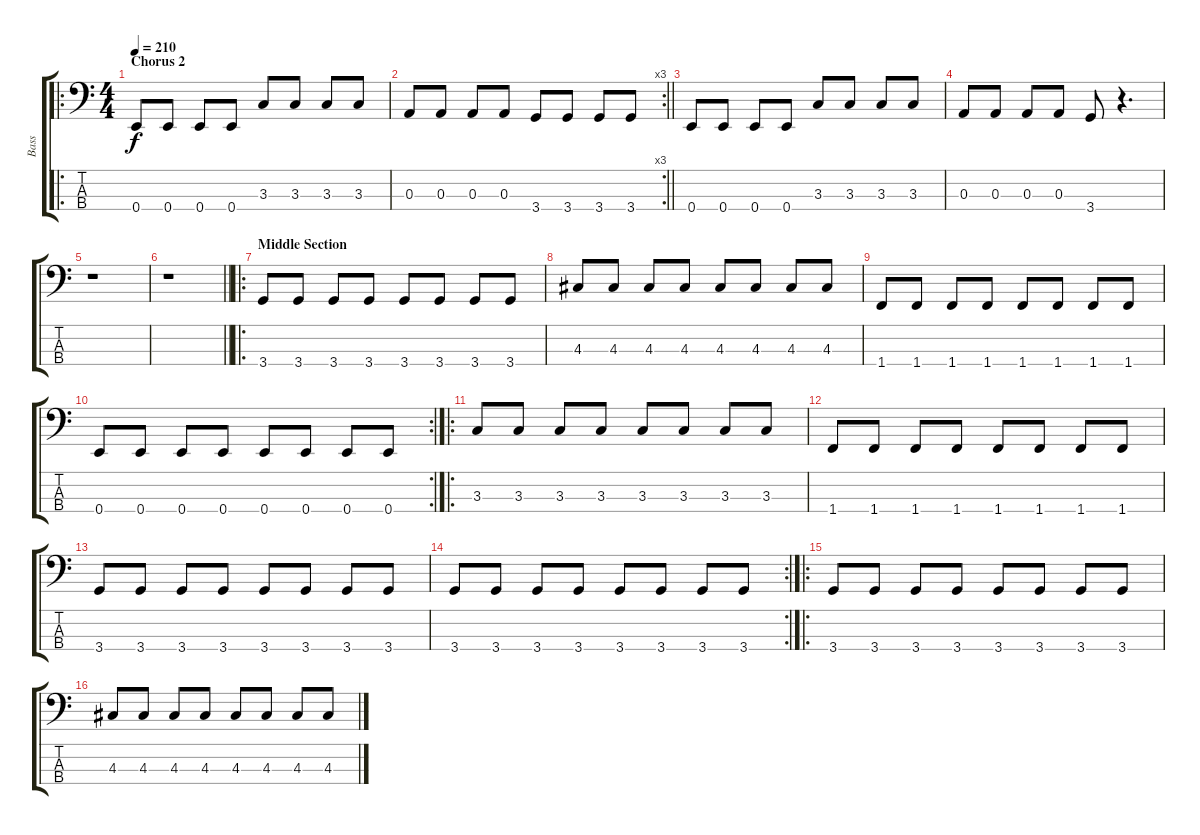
\track ("Bass" "Bass") {instrument electricbassfinger}
\staff {score tabs}
\tuning (G2 D2 A1 E1) {hide}
\ro
\ts (4 4)
\section ("" "Chorus 2")
\tempo 210
\clef f4
\ks c
0.4.8{dy f} 0.4.8 0.4.8 0.4.8 3.3.8 3.3.8 3.3.8 3.3.8 |
\rc 3
\barLineRight lightlight
0.3.8 0.3.8 0.3.8 0.3.8 3.4.8 3.4.8 3.4.8 3.4.8 |
0.4.8 0.4.8 0.4.8 0.4.8 3.3.8 3.3.8 3.3.8 3.3.8 |
0.3.8 0.3.8 0.3.8 0.3.8 3.4.8 r.4{d} |
r.1 |
\barLineRight lightlight
r.1 |
\ro
\section ("" "Middle Section")
3.4.8 3.4.8 3.4.8 3.4.8 3.4.8 3.4.8 3.4.8 3.4.8 |
4.3.8 4.3.8 4.3.8 4.3.8 4.3.8 4.3.8 4.3.8 4.3.8 |
1.4.8 1.4.8 1.4.8 1.4.8 1.4.8 1.4.8 1.4.8 1.4.8 |
\rc 2
0.4.8 0.4.8 0.4.8 0.4.8 0.4.8 0.4.8 0.4.8 0.4.8 |
\ro
3.3.8 3.3.8 3.3.8 3.3.8 3.3.8 3.3.8 3.3.8 3.3.8 |
1.4.8 1.4.8 1.4.8 1.4.8 1.4.8 1.4.8 1.4.8 1.4.8 |
3.4.8 3.4.8 3.4.8 3.4.8 3.4.8 3.4.8 3.4.8 3.4.8 |
\rc 2
3.4.8 3.4.8 3.4.8 3.4.8 3.4.8 3.4.8 3.4.8 3.4.8 |
\ro
3.4.8 3.4.8 3.4.8 3.4.8 3.4.8 3.4.8 3.4.8 3.4.8 |
4.3.8 4.3.8 4.3.8 4.3.8 4.3.8 4.3.8 4.3.8 4.3.8
